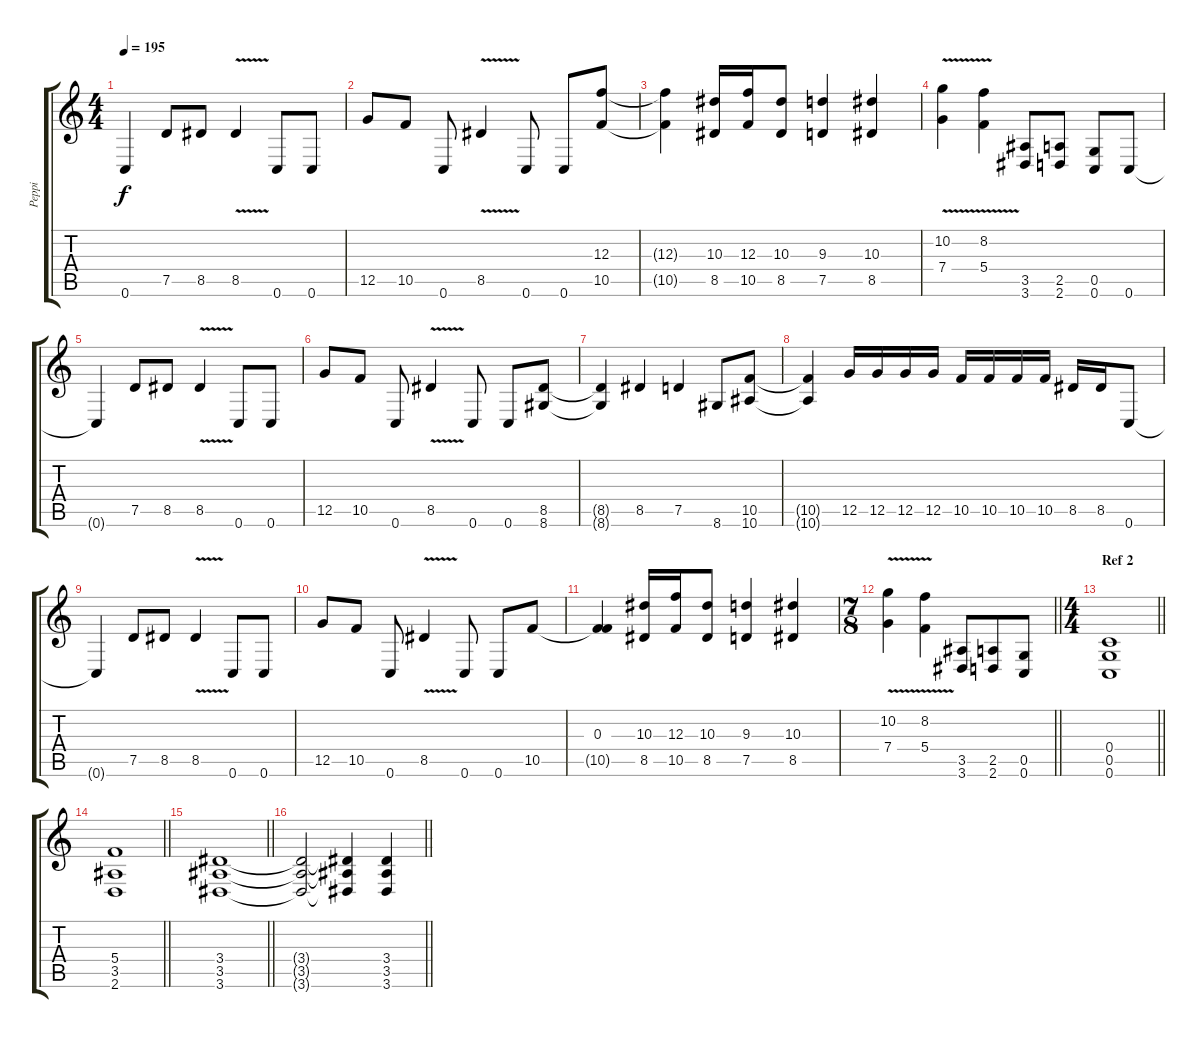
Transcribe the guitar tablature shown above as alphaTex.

\track ("Peppi" "Peppi") {instrument distortionguitar}
\staff {score tabs}
\tuning (D4 A3 F3 C3 G2 C2) {hide}
\ts (4 4)
\tempo 195
\clef g2
\ks c
0.6{t}.4{dy f} 7.5.8 8.5.8 8.5{v}.4 0.6.8 0.6.8 |
12.5.8 10.5.8 0.6.8 8.5{v}.4 0.6.8 0.6.8 (12.3 10.5).8 |
(12.3{t} 10.5{t}).4 (10.3 8.5).16 (12.3 10.5).16 (10.3 8.5).8 (9.3 7.5).4 (10.3 8.5).4 |
(10.2{v} 7.4{v}).4 (8.2{v} 5.4{v}).4 (3.5 3.6).8 (2.5 2.6).8 (0.5 0.6).8 0.6.8 |
0.6{t}.4 7.5.8 8.5.8 8.5{v}.4 0.6.8 0.6.8 |
12.5.8 10.5.8 0.6.8 8.5{v}.4 0.6.8 0.6.8 (8.5 8.6).8 |
(8.5{t} 8.6{t}).4 8.5.4 7.5.4 8.6.8 (10.5 10.6).8 |
(10.5{t} 10.6{t}).4 12.5.16 12.5.16 12.5.16 12.5.16 10.5.16 10.5.16 10.5.16 10.5.16 8.5.16 8.5.16 0.6.8 |
0.6{t}.4 7.5.8 8.5.8 8.5{v}.4 0.6.8 0.6.8 |
12.5.8 10.5.8 0.6.8 8.5{v}.4 0.6.8 0.6.8 10.5.8 |
(0.3 10.5{t}).4 (10.3 8.5).16 (12.3 10.5).16 (10.3 8.5).8 (9.3 7.5).4 (10.3 8.5).4 |
\ts (7 8)
\barLineRight lightlight
(10.2{v} 7.4{v}).4 (8.2{v} 5.4{v}).4 (3.5 3.6).8 (2.5 2.6).8 (0.5 0.6).8 |
\ts (4 4)
\section ("" "Ref 2")
\barLineRight lightlight
(0.4 0.5 0.6).1 |
\barLineRight lightlight
(5.4 3.5 2.6).1 |
\barLineRight lightlight
(3.4 3.5 3.6).1 |
\barLineRight lightlight
(3.4{t} 3.5{t} 3.6{t}).2 (3.4{t} 3.5{t} 3.6{t}).4 (3.4 3.5 3.6).4
